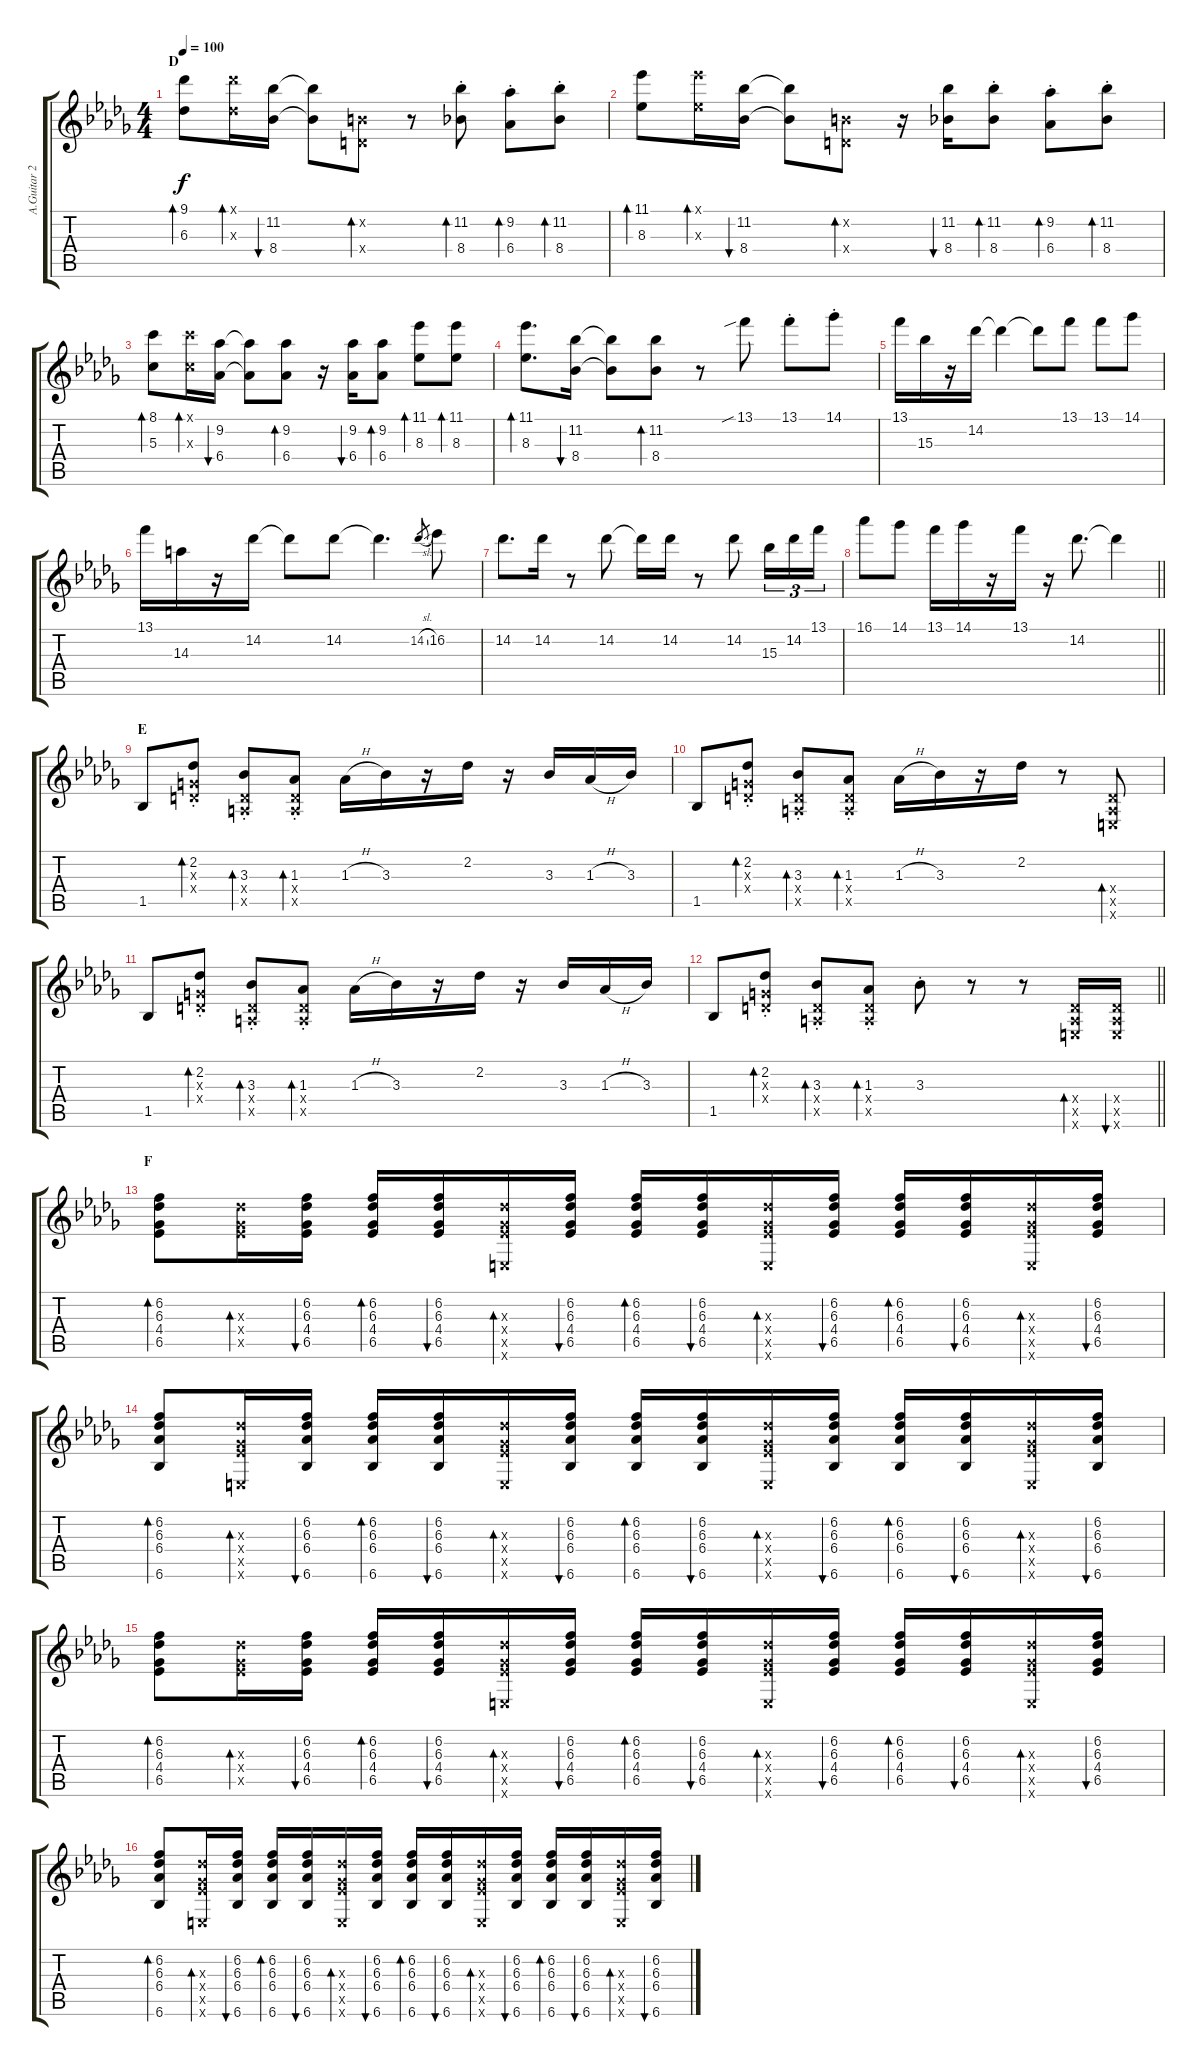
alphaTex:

\track ("A.Guitar 2" "A.Guitar 2") {instrument acousticguitarsteel}
\staff {score tabs}
\tuning (E4 B3 G3 D3 A2 E2) {hide}
\ts (4 4)
\section ("" "D")
\tempo 100
\clef g2
\ks db
(9.1 6.3).8{bd 30 dy f} (9.1{x} 6.3{x}).16{bd 30} (11.2 8.4).16{bu 30} (11.2{t} 8.4{t}).8 (0.2{x} 0.4{x}).8{bd 30} r.8 (11.2{st} 8.4{st}).8{bd 30} (9.2{st} 6.4{st}).8{bd 30} (11.2{st} 8.4{st}).8{bd 30} |
(11.1 8.3).8{bd 30} (11.1{x} 8.3{x}).16{bd 30} (11.2 8.4).16{bu 30} (11.2{t} 8.4{t}).8 (0.2{x} 0.4{x}).8{bd 30} r.16 (11.2 8.4).16{bu 30} (11.2{st} 8.4{st}).8{bd 30} (9.2{st} 6.4{st}).8{bd 30} (11.2{st} 8.4{st}).8{bd 30} |
(8.1 5.3).8{bd 30} (8.1{x} 5.3{x}).16{bd 30} (9.2 6.4).16{bu 30} (9.2{t} 6.4{t}).8 (9.2 6.4).8{bd 30} r.16 (9.2 6.4).16{bu 30} (9.2 6.4).8{bd 30} (11.1 8.3).8{bd 30} (11.1 8.3).8{bd 30} |
(11.1 8.3).8{d bd 30} (11.2 8.4).16{bu 30} (11.2{t} 8.4{t}).8 (11.2 8.4).8{bd 30} r.8 13.1{sib}.8{txt ""} 13.1{st}.8 14.1{st}.8 |
13.1.16 15.3.16 r.16 14.2.16 14.2{t}.4 14.2{t}.8 13.1.8 13.1.8 14.1.8 |
13.1.16 14.3.16 r.16 14.2.16 14.2{t}.8 14.2.8 14.2{t}.4{d} 14.2{sl}.8{gr} 16.2.8 |
14.2.8{d} 14.2.16 r.8 14.2.8 14.2{t}.16 14.2.16 r.8 14.2.8 15.3.16{tu (3 2)} 14.2.16{tu (3 2)} 13.1.16{tu (3 2)} |
\barLineRight lightlight
16.1.8 14.1.8 13.1.16 14.1.16 r.16 13.1.16 r.16{txt ""} 14.2.8{d} 14.2{t}.4 |
\section ("" "E")
1.5.8 (2.2{st} 0.3{x} 0.4{x}).8{bd 30} (3.3{st} 0.4{x} 0.5{x}).8{bd 30} (1.3{st} 0.4{x} 0.5{x}).8{bd 30} 1.3{h}.16 3.3.16 r.16 2.2.16 r.16 3.3.16 1.3{h}.16 3.3.16 |
1.5.8 (2.2{st} 0.3{x} 0.4{x}).8{bd 30} (3.3{st} 0.4{x} 0.5{x}).8{bd 30} (1.3{st} 0.4{x} 0.5{x}).8{bd 30} 1.3{h}.16 3.3.16 r.16 2.2.16 r.8 (0.4{x} 0.5{x} 0.6{x}).8{bd 30} |
1.5.8 (2.2{st} 0.3{x} 0.4{x}).8{bd 30} (3.3{st} 0.4{x} 0.5{x}).8{bd 30} (1.3{st} 0.4{x} 0.5{x}).8{bd 30} 1.3{h}.16 3.3.16 r.16 2.2.16 r.16 3.3.16 1.3{h}.16 3.3.16 |
\barLineRight lightlight
1.5.8 (2.2{st} 0.3{x} 0.4{x}).8{bd 30} (3.3{st} 0.4{x} 0.5{x}).8{bd 30} (1.3{st} 0.4{x} 0.5{x}).8{bd 30} 3.3{st}.8 r.8 r.8 (0.4{x} 0.5{x} 0.6{x}).16{bd 30} (0.4{x} 0.5{x} 0.6{x}).16{bu 30} |
\section ("" "F")
(6.2 6.3 4.4 6.5).8{bd 30} (6.3{x} 4.4{x} 6.5{x}).16{bd 30} (6.2 6.3 4.4 6.5).16{bu 30} (6.2 6.3 4.4 6.5).16{bd 30} (6.2 6.3 4.4 6.5).16{bu 30} (6.3{x} 4.4{x} 6.5{x} 0.6{x}).16{bd 30} (6.2 6.3 4.4 6.5).16{bu 30} (6.2 6.3 4.4 6.5).16{bd 30} (6.2 6.3 4.4 6.5).16{bu 30} (6.3{x} 4.4{x} 6.5{x} 0.6{x}).16{bd 30} (6.2 6.3 4.4 6.5).16{bu 30} (6.2 6.3 4.4 6.5).16{bd 30} (6.2 6.3 4.4 6.5).16{bu 30} (6.3{x} 4.4{x} 6.5{x} 0.6{x}).16{bd 30} (6.2 6.3 4.4 6.5).16{bu 30} |
(6.2 6.3 6.4 6.6).8{bd 30} (6.3{x} 4.4{x} 6.5{x} 0.6{x}).16{bd 30} (6.2 6.3 6.4 6.6).16{bu 30} (6.2 6.3 6.4 6.6).16{bd 30} (6.2 6.3 6.4 6.6).16{bu 30} (6.3{x} 4.4{x} 6.5{x} 0.6{x}).16{bd 30} (6.2 6.3 6.4 6.6).16{bu 30} (6.2 6.3 6.4 6.6).16{bd 30} (6.2 6.3 6.4 6.6).16{bu 30} (6.3{x} 4.4{x} 6.5{x} 0.6{x}).16{bd 30} (6.2 6.3 6.4 6.6).16{bu 30} (6.2 6.3 6.4 6.6).16{bd 30} (6.2 6.3 6.4 6.6).16{bu 30} (6.3{x} 4.4{x} 6.5{x} 0.6{x}).16{bd 30} (6.2 6.3 6.4 6.6).16{bu 30} |
(6.2 6.3 4.4 6.5).8{bd 30} (6.3{x} 4.4{x} 6.5{x}).16{bd 30} (6.2 6.3 4.4 6.5).16{bu 30} (6.2 6.3 4.4 6.5).16{bd 30} (6.2 6.3 4.4 6.5).16{bu 30} (6.3{x} 4.4{x} 6.5{x} 0.6{x}).16{bd 30} (6.2 6.3 4.4 6.5).16{bu 30} (6.2 6.3 4.4 6.5).16{bd 30} (6.2 6.3 4.4 6.5).16{bu 30} (6.3{x} 4.4{x} 6.5{x} 0.6{x}).16{bd 30} (6.2 6.3 4.4 6.5).16{bu 30} (6.2 6.3 4.4 6.5).16{bd 30} (6.2 6.3 4.4 6.5).16{bu 30} (6.3{x} 4.4{x} 6.5{x} 0.6{x}).16{bd 30} (6.2 6.3 4.4 6.5).16{bu 30} |
(6.2 6.3 6.4 6.6).8{bd 30} (6.3{x} 4.4{x} 6.5{x} 0.6{x}).16{bd 30} (6.2 6.3 6.4 6.6).16{bu 30} (6.2 6.3 6.4 6.6).16{bd 30} (6.2 6.3 6.4 6.6).16{bu 30} (6.3{x} 4.4{x} 6.5{x} 0.6{x}).16{bd 30} (6.2 6.3 6.4 6.6).16{bu 30} (6.2 6.3 6.4 6.6).16{bd 30} (6.2 6.3 6.4 6.6).16{bu 30} (6.3{x} 4.4{x} 6.5{x} 0.6{x}).16{bd 30} (6.2 6.3 6.4 6.6).16{bu 30} (6.2 6.3 6.4 6.6).16{bd 30} (6.2 6.3 6.4 6.6).16{bu 30} (6.3{x} 4.4{x} 6.5{x} 0.6{x}).16{bd 30} (6.2 6.3 6.4 6.6).16{bu 30}
